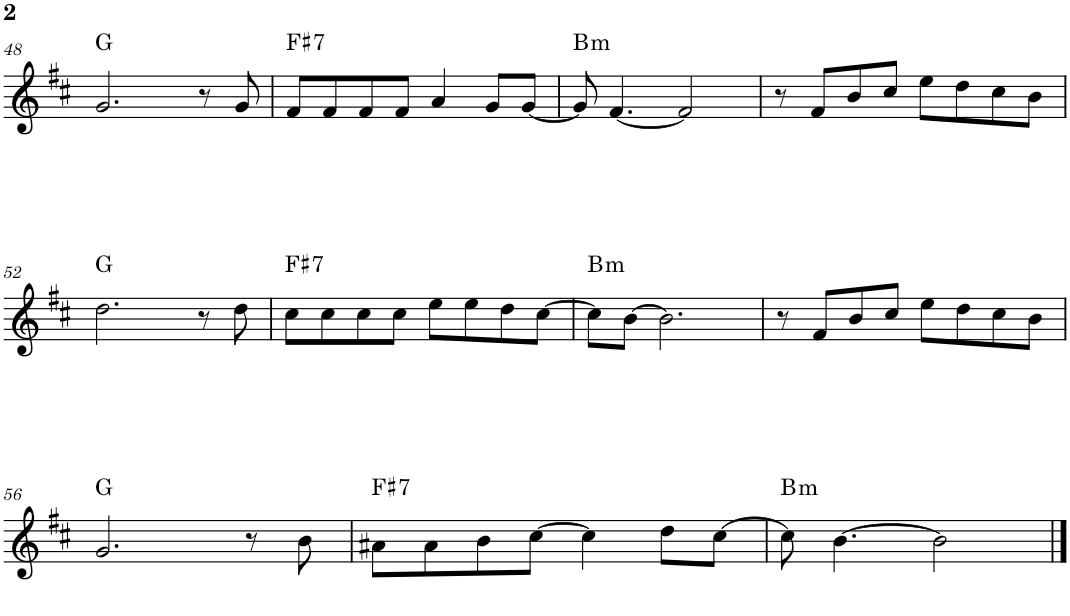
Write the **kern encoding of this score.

**kern	**harte
*part1	*part1
*staff1	*
*I"Piano	*
*I'Pno.	*
!!LO:PB:g=z
*clefG2	*
*k[f#c#]	*
*M4/4	*
=48	=48
2.g/	G:maj
8r	.
8g/	.
=49	=49
!	!LO:H:kt=7
8f#/L	F#:7
8f#/	.
8f#/	.
8f#/J	.
4a/	.
8g/L	.
[8g/J	.
=50	=50
!	!LO:H:kt=m
8g/]	B:min
[4.f#/	.
2f#/]	.
=51	=51
8r	.
8f#/L	.
8b/	.
8cc#/J	.
8ee\L	.
8dd\	.
8cc#\	.
8b\J	.
!!LO:LB:g=z
=52	=52
2.dd\	G:maj
8r	.
8dd\	.
=53	=53
!	!LO:H:kt=7
8cc#\L	F#:7
8cc#\	.
8cc#\	.
8cc#\J	.
8ee\L	.
8ee\	.
8dd\	.
[8cc#\J	.
=54	=54
!	!LO:H:kt=m
8cc#\L]	B:min
[8b\J	.
2.b\]	.
=55	=55
8r	.
8f#/L	.
8b/	.
8cc#/J	.
8ee\L	.
8dd\	.
8cc#\	.
8b\J	.
!!LO:LB:g=z
=56	=56
2.g/	G:maj
8r	.
8b\	.
=57	=57
!	!LO:H:kt=7
8a#X\L	F#:7
8a#\	.
8b\	.
[8cc#\J	.
4cc#\]	.
8dd\L	.
[8cc#\J	.
=58	=58
!	!LO:H:kt=m
8cc#\]	B:min
[4.b\	.
2b\]	.
==	==
*-	*-
